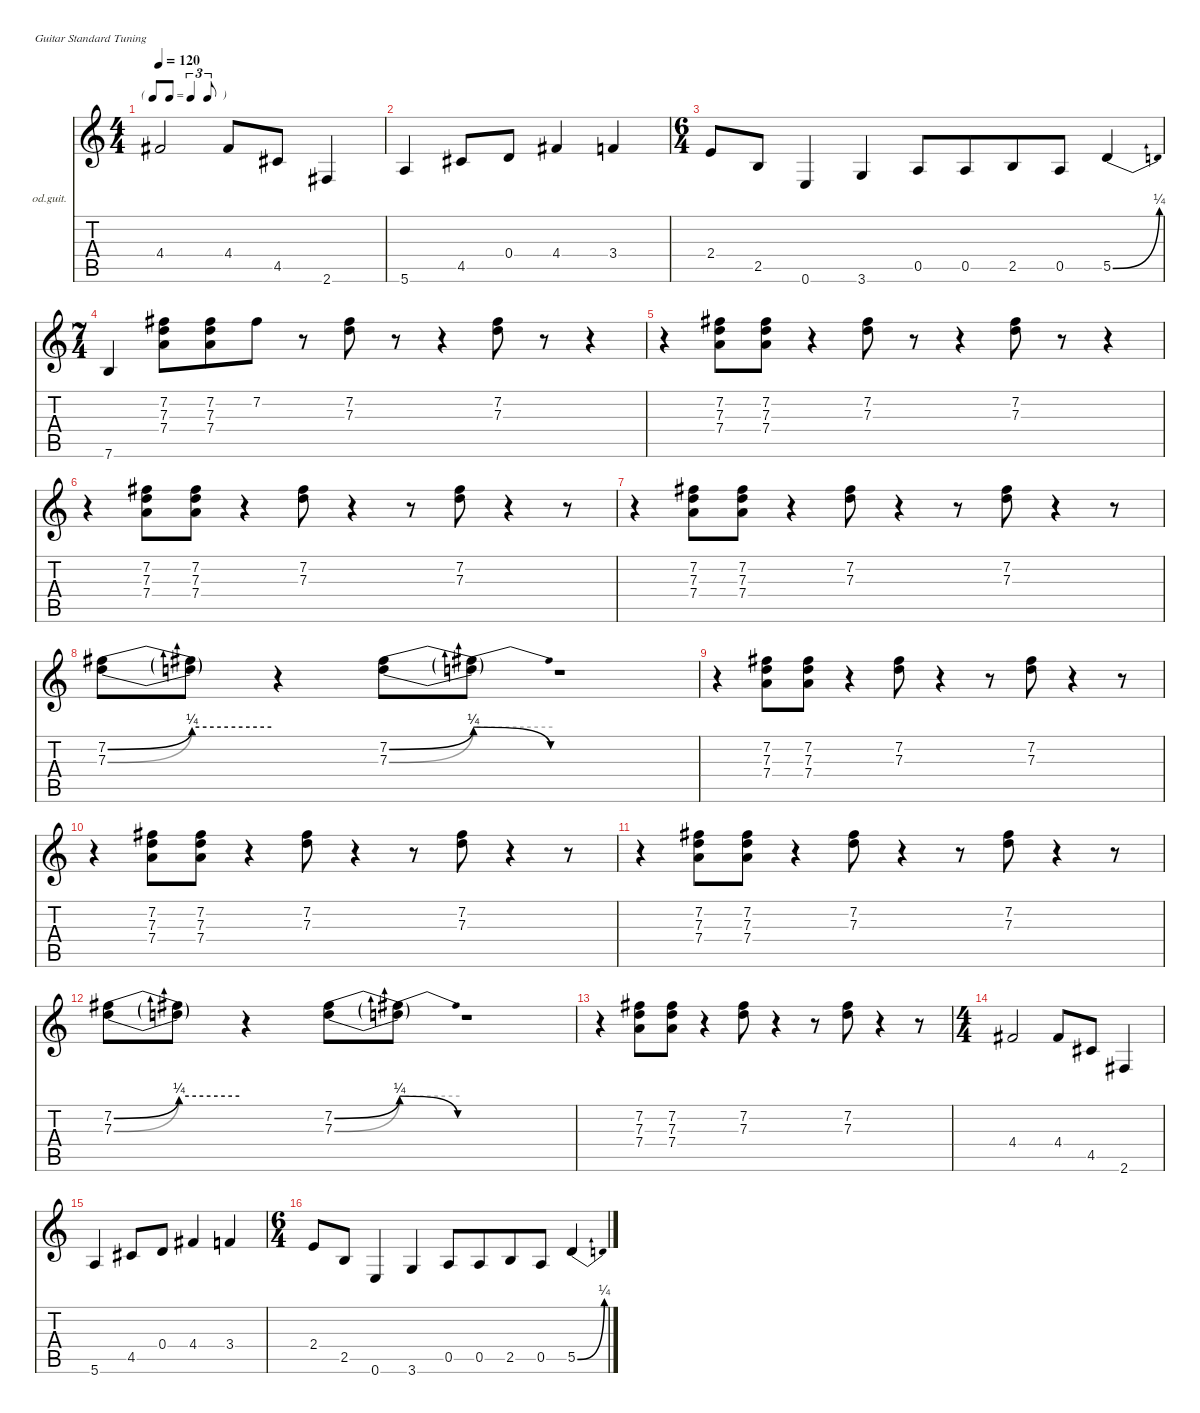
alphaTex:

\defaultSystemsLayout 4
\hideDynamics
\bracketExtendMode nobrackets
\firstSystemTrackNameOrientation horizontal
\otherSystemsTrackNameOrientation horizontal
\track ("Guitar 3" "od.guit.") {instrument overdrivenguitar}
\staff {score tabs}
\tuning (E4 B3 G3 D3 A2 E2)
\ts (4 4)
\beaming (8 2 2 2 2)
\tf triplet8th
\tempo 120
\clef g2
\ks c
4.4{acc #}.2{dy f beam Up} 4.4{acc #}.8{beam Up} 4.5{acc #}.8{beam Up} 2.6{acc #}.4{beam Up} |
5.6.4{beam Up} 4.5{acc #}.8{beam Up} 0.4.8{beam Up} 4.4{acc #}.4{beam Up} 3.4.4{beam Up} |
\ts (6 4)
\beaming (8 6 6)
2.4.8{beam Up} 2.5.8{beam Up} 0.6.4{beam Up} 3.6.4{beam Up} 0.5.8{beam Up} 0.5.8{beam Up} 2.5.8{beam Up} 0.5.8{beam Up} 5.5{be (bend 0 0 30 1)}.4{beam Up} |
\ts (7 4)
\beaming (8 6 4 4)
7.6.4{beam Up} (7.2{acc #} 7.3 7.4).8{beam Down} (7.2{acc #} 7.3 7.4).8{beam Down} 7.2{acc #}.8{beam Down} r.8{beam Down} (7.2{acc #} 7.3).8{beam Down} r.8{beam Down} r.4{beam Down} (7.2{acc #} 7.3).8{beam Down} r.8{beam Down} r.4{beam Down} |
r.4{beam Down} (7.2{acc #} 7.3 7.4).8{beam Down} (7.2{acc #} 7.3 7.4).8{beam Down} r.4{beam Down} (7.2{acc #} 7.3).8{beam Down} r.8{beam Down} r.4{beam Down} (7.2{acc #} 7.3).8{beam Down} r.8{beam Down} r.4{beam Down} |
r.4{beam Down} (7.2{acc #} 7.3 7.4).8{beam Down} (7.2{acc #} 7.3 7.4).8{beam Down} r.4{beam Down} (7.2{acc #} 7.3).8{beam Down} r.4{beam Down} r.8{beam Down} (7.2{acc #} 7.3).8{beam Down} r.4{beam Down} r.8{beam Down} |
r.4{beam Down} (7.2{acc #} 7.3 7.4).8{beam Down} (7.2{acc #} 7.3 7.4).8{beam Down} r.4{beam Down} (7.2{acc #} 7.3).8{beam Down} r.4{beam Down} r.8{beam Down} (7.2{acc #} 7.3).8{beam Down} r.4{beam Down} r.8{beam Down} |
(7.2{be (bend 0 0 60 1) acc #} 7.3{be (bend 0 0 60 1)}).8{beam Down} (7.2{be (hold 0 1 60 1) t acc #} 7.3{be (hold 0 1 60 1) t}).8{beam Down} r.4{beam Down} (7.2{be (bend 0 0 60 1) acc #} 7.3{be (bend 0 0 60 1)}).8{beam Down} (7.2{be (release 0 1 60 0) t acc #} 7.3{be (hold 0 1 60 1) t}).8{beam Down} r.1{beam Down} |
r.4{beam Down} (7.2{acc #} 7.3 7.4).8{beam Down} (7.2{acc #} 7.3 7.4).8{beam Down} r.4{beam Down} (7.2{acc #} 7.3).8{beam Down} r.4{beam Down} r.8{beam Down} (7.2{acc #} 7.3).8{beam Down} r.4{beam Down} r.8{beam Down} |
r.4{beam Down} (7.2{acc #} 7.3 7.4).8{beam Down} (7.2{acc #} 7.3 7.4).8{beam Down} r.4{beam Down} (7.2{acc #} 7.3).8{beam Down} r.4{beam Down} r.8{beam Down} (7.2{acc #} 7.3).8{beam Down} r.4{beam Down} r.8{beam Down} |
r.4{beam Down} (7.2{acc #} 7.3 7.4).8{beam Down} (7.2{acc #} 7.3 7.4).8{beam Down} r.4{beam Down} (7.2{acc #} 7.3).8{beam Down} r.4{beam Down} r.8{beam Down} (7.2{acc #} 7.3).8{beam Down} r.4{beam Down} r.8{beam Down} |
(7.2{be (bend 0 0 60 1) acc #} 7.3{be (bend 0 0 60 1)}).8{beam Down} (7.2{be (hold 0 1 60 1) t acc #} 7.3{be (hold 0 1 60 1) t}).8{beam Down} r.4{beam Down} (7.2{be (bend 0 0 60 1) acc #} 7.3{be (bend 0 0 60 1)}).8{beam Down} (7.2{be (release 0 1 60 0) t acc #} 7.3{be (hold 0 1 60 1) t}).8{beam Down} r.1{beam Down} |
r.4{beam Down} (7.2{acc #} 7.3 7.4).8{beam Down} (7.2{acc #} 7.3 7.4).8{beam Down} r.4{beam Down} (7.2{acc #} 7.3).8{beam Down} r.4{beam Down} r.8{beam Down} (7.2{acc #} 7.3).8{beam Down} r.4{beam Down} r.8{beam Down} |
\ts (4 4)
\beaming (8 2 2 2 2)
4.4{acc #}.2{beam Up} 4.4{acc #}.8{beam Up} 4.5{acc #}.8{beam Up} 2.6{acc #}.4{beam Up} |
5.6.4{beam Up} 4.5{acc #}.8{beam Up} 0.4.8{beam Up} 4.4{acc #}.4{beam Up} 3.4.4{beam Up} |
\ts (6 4)
\beaming (8 6 6)
2.4.8{beam Up} 2.5.8{beam Up} 0.6.4{beam Up} 3.6.4{beam Up} 0.5.8{beam Up} 0.5.8{beam Up} 2.5.8{beam Up} 0.5.8{beam Up} 5.5{be (bend 0 0 30 1)}.4{beam Up}
